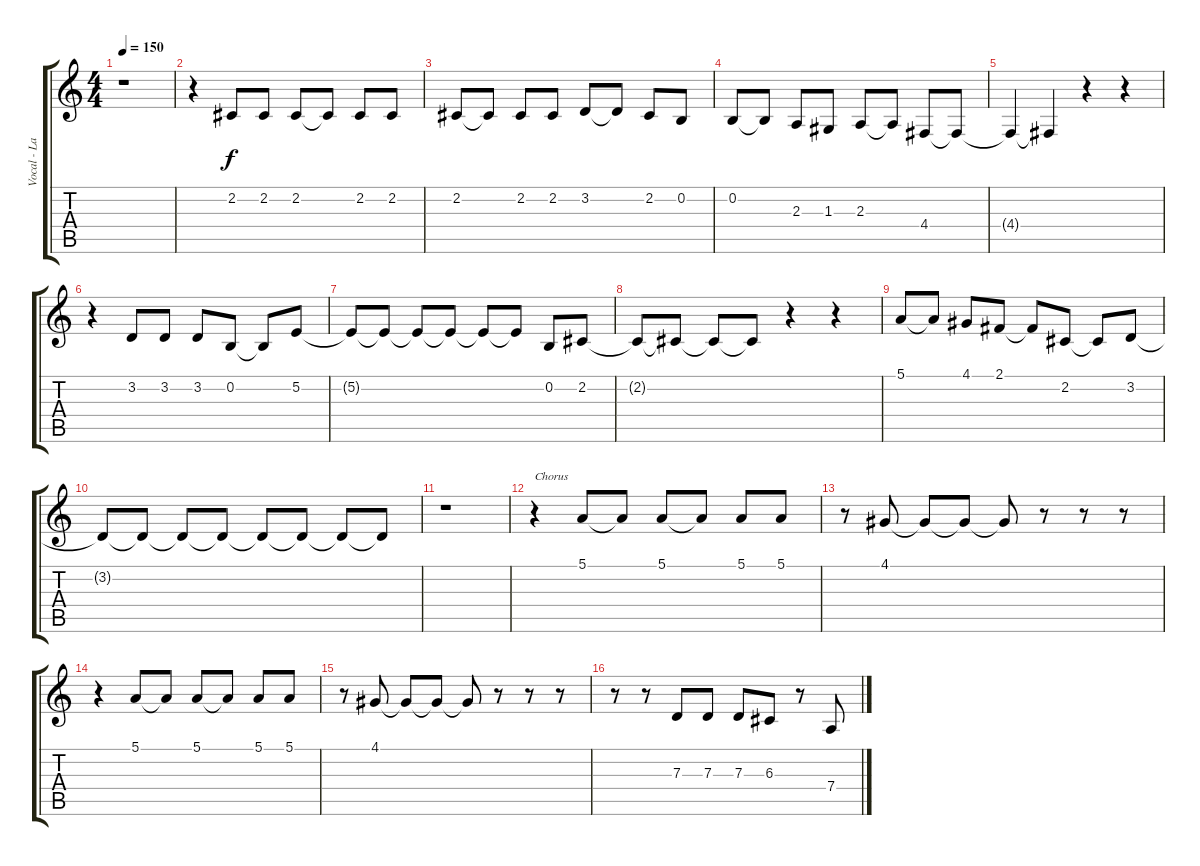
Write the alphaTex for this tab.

\track ("Vocal - Lauri Ylonen" "Vocal - La") {instrument altosax}
\staff {score tabs}
\tuning (E4 B3 G3 D3 A2 E2) {hide}
\ts (4 4)
\tempo 150
\clef g2
\ks c
r.1{dy f} |
r.4 2.2.8 2.2.8 2.2.8 2.2{t}.8 2.2.8 2.2.8 |
2.2.8 2.2{t}.8 2.2.8 2.2.8 3.2.8 3.2{t}.8 2.2.8 0.2.8 |
0.2.8 0.2{t}.8 2.3.8 1.3.8 2.3.8 2.3{t}.8 4.4.8 4.4{t}.8 |
4.4{t}.4 4.4{t}.4 r.4 r.4 |
r.4 3.2.8 3.2.8 3.2.8 0.2.8 0.2{t}.8 5.2.8 |
5.2{t}.8 5.2{t}.8 5.2{t}.8 5.2{t}.8 5.2{t}.8 5.2{t}.8 0.2.8 2.2.8 |
2.2{t}.8 2.2{t}.8 2.2{t}.8 2.2{t}.8 r.4 r.4 |
5.1.8 5.1{t}.8 4.1.8 2.1.8 2.1{t}.8 2.2.8 2.2{t}.8 3.2.8 |
3.2{t}.8 3.2{t}.8 3.2{t}.8 3.2{t}.8 3.2{t}.8 3.2{t}.8 3.2{t}.8 3.2{t}.8 |
r.1 |
r.4{txt "Chorus"} 5.1.8 5.1{t}.8 5.1.8 5.1{t}.8 5.1.8 5.1.8 |
r.8 4.1.8 4.1{t}.8 4.1{t}.8 4.1{t}.8 r.8 r.8 r.8 |
r.4 5.1.8 5.1{t}.8 5.1.8 5.1{t}.8 5.1.8 5.1.8 |
r.8 4.1.8 4.1{t}.8 4.1{t}.8 4.1{t}.8 r.8 r.8 r.8 |
r.8 r.8 7.3.8 7.3.8 7.3.8 6.3.8 r.8 7.4.8
